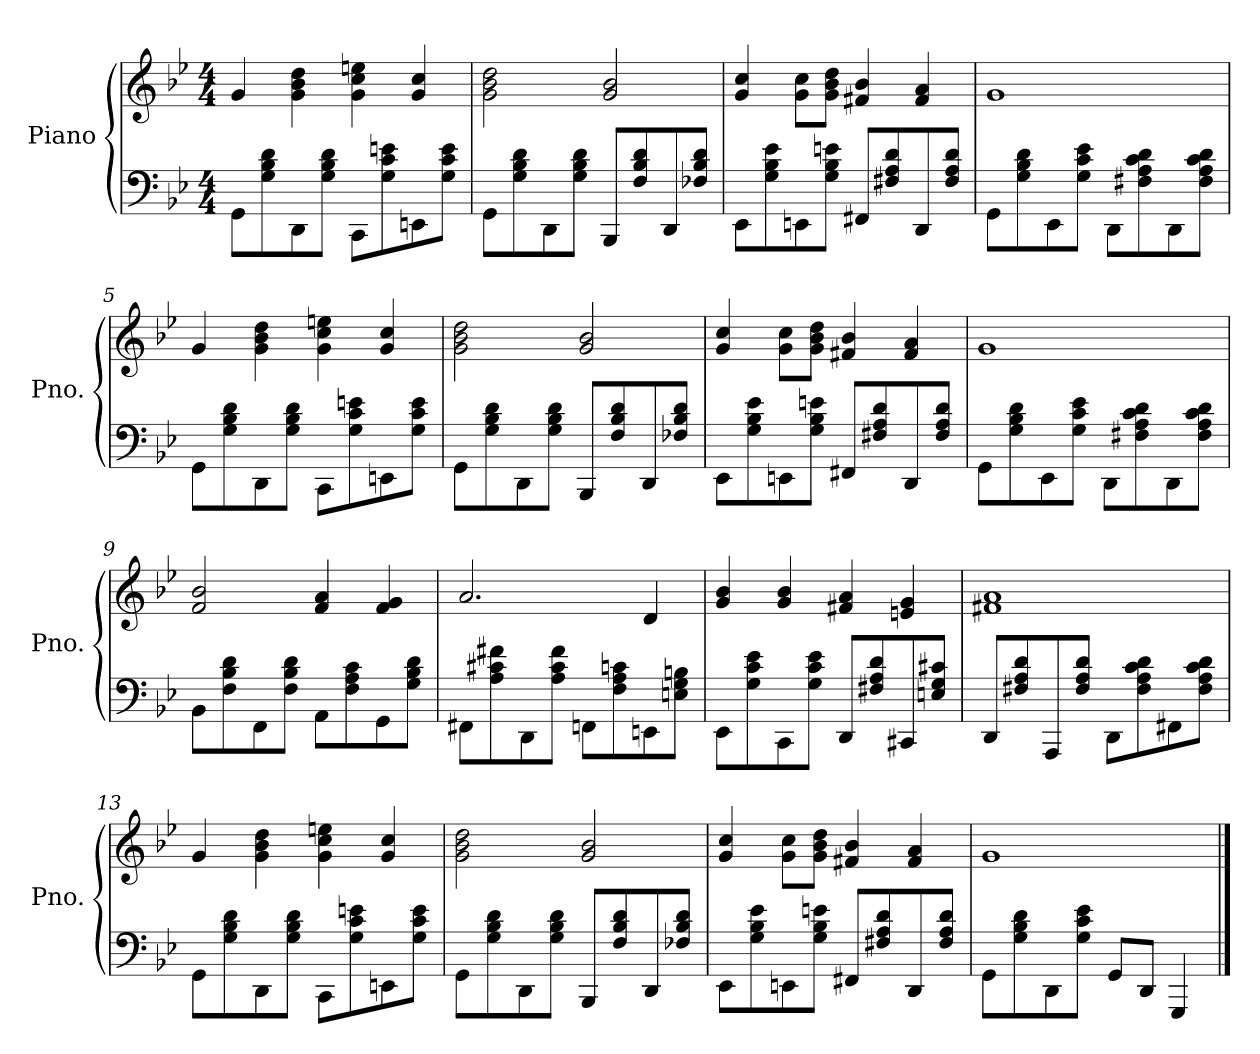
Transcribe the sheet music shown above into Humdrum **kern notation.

**kern	**kern
*part1	*part1
*staff2	*staff1
*I"Piano	*
*I'Pno.	*
*clefF4	*clefG2
*k[b-e-]	*k[b-e-]
*M4/4	*M4/4
=1	=1
8GG\L	4g/
8G\ 8B-\ 8d\	.
8DD\	4g\ 4b-\ 4dd\
8G\ 8B-\ 8d\J	.
8CC\L	4g\ 4cc\ 4een\
8G\ 8c\ 8en\	.
8EEn\	4g/ 4cc/
8G\ 8c\ 8e\J	.
=2	=2
8GG\L	2g\ 2b-\ 2dd\
8G\ 8B-\ 8d\	.
8DD\	.
8G\ 8B-\ 8d\J	.
8BBB-/L	2g/ 2b-/
8F/ 8B-/ 8d/	.
8DD/	.
8F-X/ 8B-/ 8d/J	.
=3	=3
8EE-\L	4g/ 4cc/
8G\ 8B-\ 8e-\	.
8EEn\	8g\ 8cc\L
8G\ 8B-\ 8en\J	8g\ 8b-\ 8dd\J
8FF#X/L	4f#X/ 4b-/
8F#X/ 8A/ 8d/	.
8DD/	4f#/ 4a/
8F#/ 8A/ 8d/J	.
=4	=4
8GG\L	1g
8G\ 8B-\ 8d\	.
8EE-\	.
8G\ 8c\ 8e-\J	.
8DD\L	.
8F#X\ 8A\ 8c\ 8d\	.
8DD\	.
8F#\ 8A\ 8c\ 8d\J	.
=5	=5
8GG\L	4g/
8G\ 8B-\ 8d\	.
8DD\	4g\ 4b-\ 4dd\
8G\ 8B-\ 8d\J	.
8CC\L	4g\ 4cc\ 4een\
8G\ 8c\ 8en\	.
8EEn\	4g/ 4cc/
8G\ 8c\ 8e\J	.
!!LO:LB:g=z
=6	=6
8GG\L	2g\ 2b-\ 2dd\
8G\ 8B-\ 8d\	.
8DD\	.
8G\ 8B-\ 8d\J	.
8BBB-/L	2g/ 2b-/
8F/ 8B-/ 8d/	.
8DD/	.
8F-X/ 8B-/ 8d/J	.
=7	=7
8EE-\L	4g/ 4cc/
8G\ 8B-\ 8e-\	.
8EEn\	8g\ 8cc\L
8G\ 8B-\ 8en\J	8g\ 8b-\ 8dd\J
8FF#X/L	4f#X/ 4b-/
8F#X/ 8A/ 8d/	.
8DD/	4f#/ 4a/
8F#/ 8A/ 8d/J	.
=8	=8
8GG\L	1g
8G\ 8B-\ 8d\	.
8EE-\	.
8G\ 8c\ 8e-\J	.
8DD\L	.
8F#X\ 8A\ 8c\ 8d\	.
8DD\	.
8F#\ 8A\ 8c\ 8d\J	.
=9	=9
8BB-\L	2f/ 2b-/
8F\ 8B-\ 8d\	.
8FF\	.
8F\ 8B-\ 8d\J	.
8AA\L	4f/ 4a/
8F\ 8A\ 8c\	.
8GG\	4f/ 4g/
8G\ 8B-\ 8d\J	.
=10	=10
8FF#X\L	2.a/
8A\ 8c#X\ 8f#X\	.
8DD\	.
8A\ 8c#\ 8f#\J	.
8FFn\L	.
8F\ 8A\ 8cn\	.
8EEn\	4d/
8En\ 8G\ 8Bn\J	.
!!LO:LB:g=z
=11	=11
8EE-\L	4g/ 4b-/
8G\ 8c\ 8e-\	.
8CC\	4g/ 4b-/
8G\ 8c\ 8e-\J	.
8DD/L	4f#X/ 4a/
8F#X/ 8A/ 8d/	.
8CC#X/	4en/ 4g/
8En/ 8G/ 8c#X/J	.
=12	=12
8DD/L	1f#X 1a
8F#X/ 8A/ 8d/	.
8AAA/	.
8F#/ 8A/ 8d/J	.
8DD\L	.
8F#\ 8A\ 8c\ 8d\	.
8FF#X\	.
8F#\ 8A\ 8c\ 8d\J	.
=13	=13
8GG\L	4g/
8G\ 8B-\ 8d\	.
8DD\	4g\ 4b-\ 4dd\
8G\ 8B-\ 8d\J	.
8CC\L	4g\ 4cc\ 4een\
8G\ 8c\ 8en\	.
8EEn\	4g/ 4cc/
8G\ 8c\ 8e\J	.
=14	=14
8GG\L	2g\ 2b-\ 2dd\
8G\ 8B-\ 8d\	.
8DD\	.
8G\ 8B-\ 8d\J	.
8BBB-/L	2g/ 2b-/
8F/ 8B-/ 8d/	.
8DD/	.
8F-X/ 8B-/ 8d/J	.
=15	=15
8EE-\L	4g/ 4cc/
8G\ 8B-\ 8e-\	.
8EEn\	8g\ 8cc\L
8G\ 8B-\ 8en\J	8g\ 8b-\ 8dd\J
8FF#X/L	4f#X/ 4b-/
8F#X/ 8A/ 8d/	.
8DD/	4f#/ 4a/
8F#/ 8A/ 8d/J	.
!!LO:LB:g=z
=16	=16
8GG\L	1g
8G\ 8B-\ 8d\	.
8DD\	.
8G\ 8c\ 8e-\J	.
8GG/L	.
8DD/J	.
4GGG/	.
==	==
*-	*-
